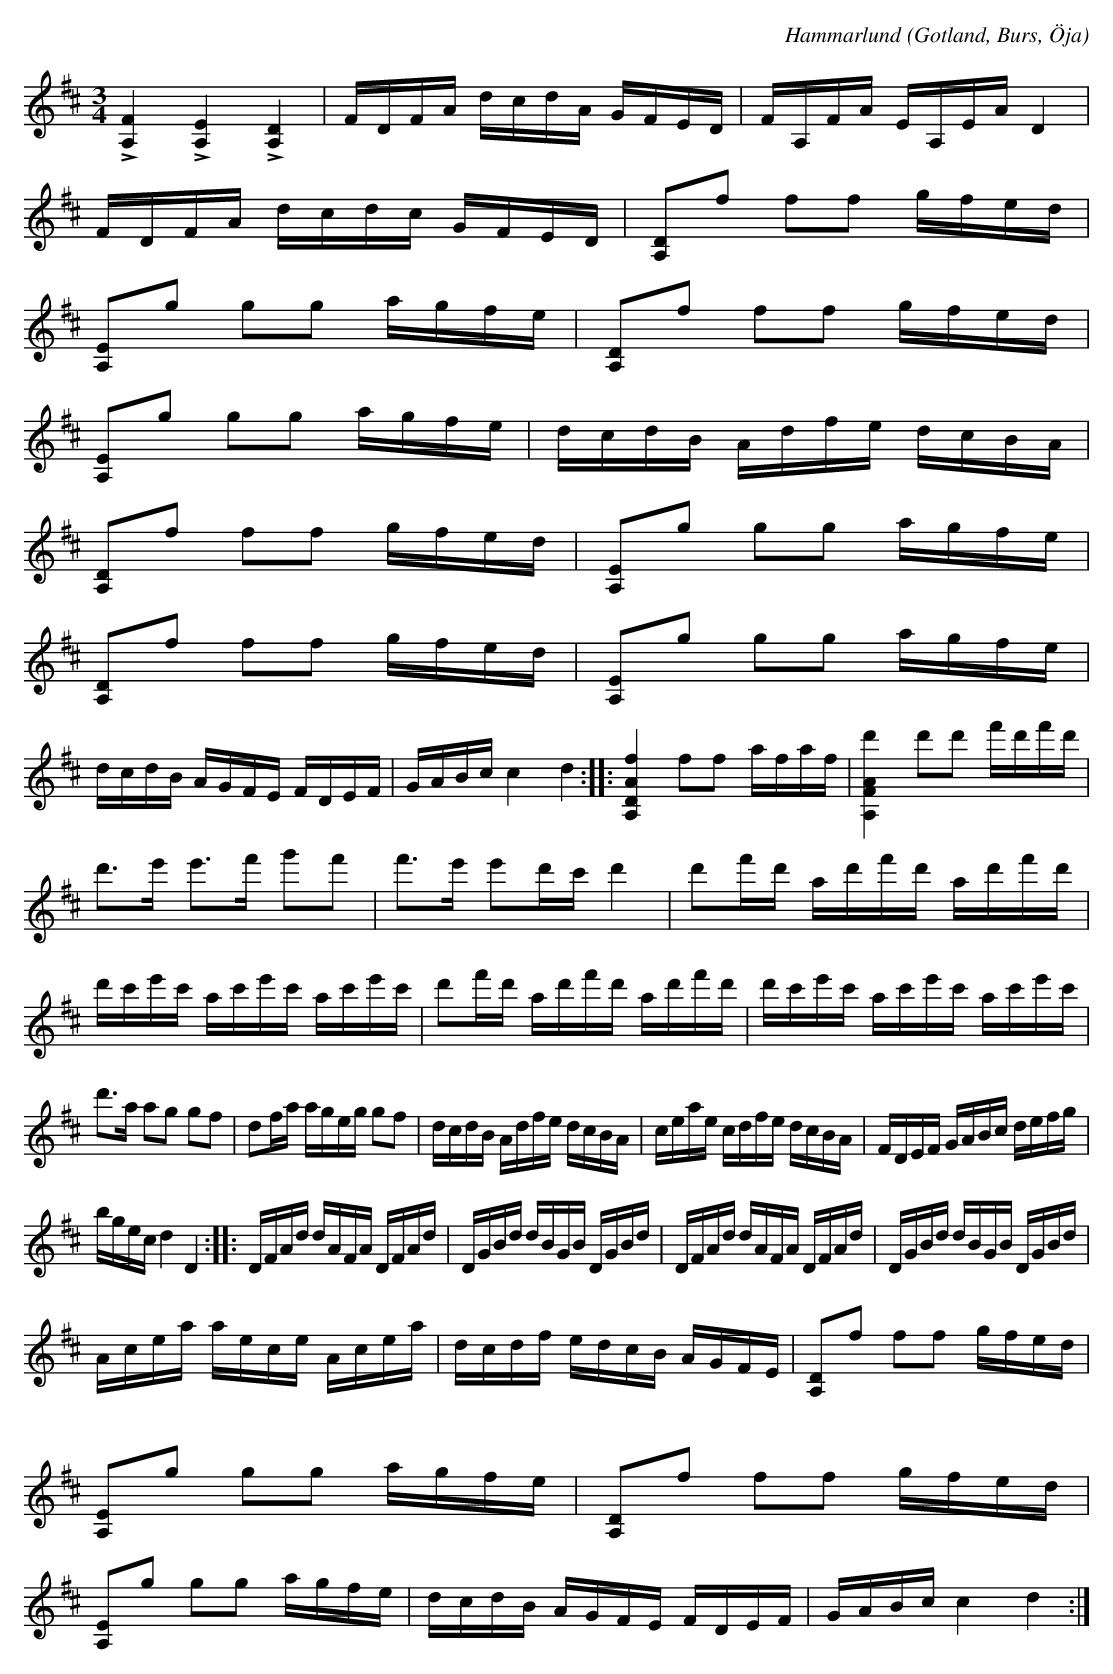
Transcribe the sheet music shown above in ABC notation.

X:1
T:
C:Hammarlund
uppt. efter »Florsen» i Burs.
O:Gotland, Burs, \"Oja
U: q = "_col' arco"
U: p = "^pizz"
M:3/4
L:1/16
K:D
L[A,F]4 L[A,E]4 L[A,D]4|FDFA dcdA GFED|FA,FA EA,EA D4|
FDFA dcdc GFED|q[A,D]2pf2 f2f2 gfed|
q[A,E]2pg2 g2g2 agfe|q[A,D]2pf2 f2f2 gfed|
q[A,E]2pg2 g2g2 agfe|dcdB Adfe dcBA|
q[A,D]2pf2 f2f2 gfed|q[A,E]2pg2 g2g2 agfe|
q[A,D]2pf2 f2f2 gfed|q[A,E]2pg2 g2g2 agfe|
dcdB AGFE FDEF|GABc c4 d4::[A,DAf]4 f2f2 afaf|[A,FAd']4 d'2d'2 f'd'f'd'|
d'3e' e'3f' g'2f'2|f'3e' e'2d'c' d'4|d'2f'd' ad'f'd' ad'f'd'|
d'c'e'c' ac'e'c' ac'e'c'| d'2f'd' ad'f'd' ad'f'd'|d'c'e'c' ac'e'c' ac'e'c'|
d'3a a2g2 g2f2|d2fa ageg g2f2|dcdB Adfe dcBA|ceae cdfe dcBA|FDEF GABc defg|
bgec d4 D4::DFAd dAFA DFAd|DGBd dBGB DGBd|DFAd dAFA DFAd|DGBd dBGB DGBd|
Acea aece Acea|dcdf edcB AGFE|q[A,D]2pf2 f2f2 gfed|
q[A,E]2pg2 g2g2 agfe|q[A,D]2pf2 f2f2 gfed|
q[A,E]2pg2 g2g2 agfe|dcdB AGFE FDEF|GABc c4 d4:|
